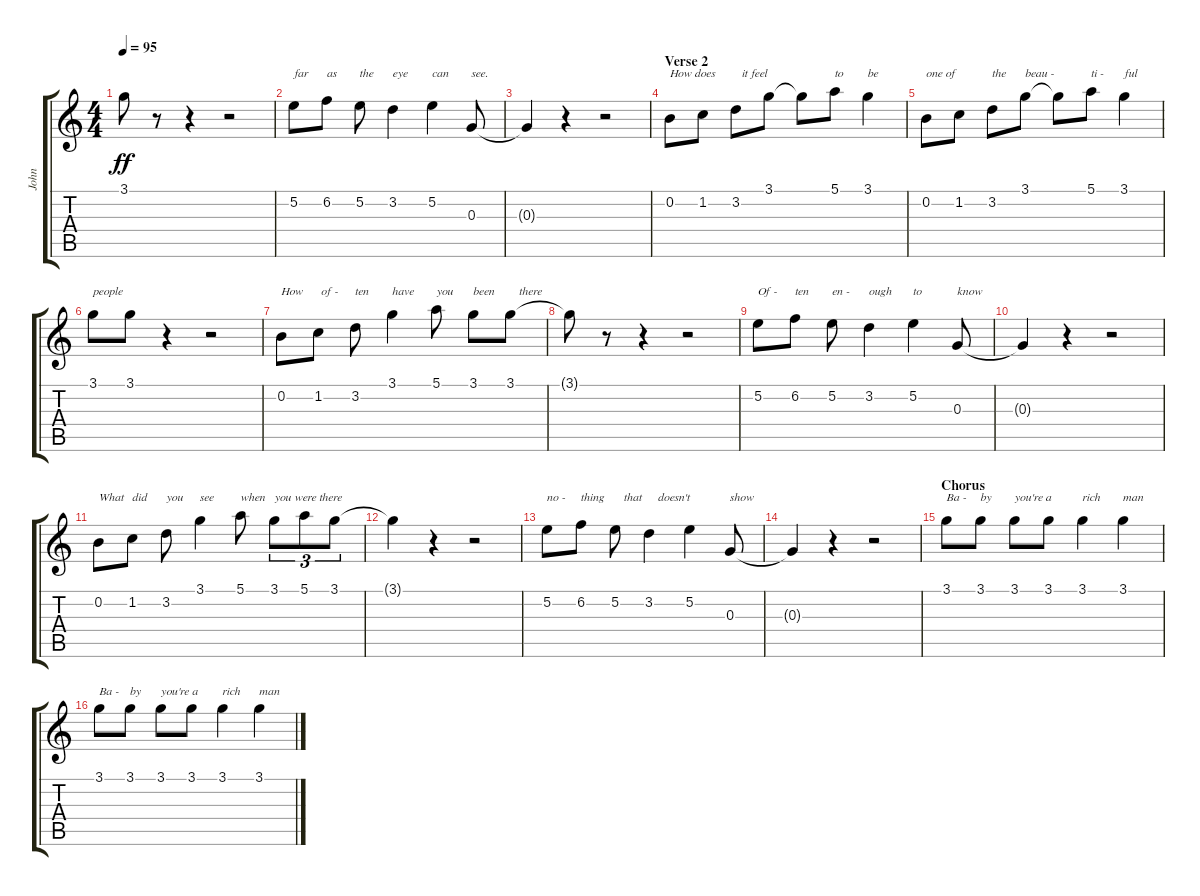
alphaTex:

\track ("John" "John") {instrument acousticguitarsteel}
\staff {score tabs}
\tuning (E4 B3 G3 D3 A2 E2) {hide}
\ts (4 4)
\tempo 95
\clef g2
\ks c
3.1{t}.8{dy ff} r.8 r.4 r.2 |
5.2.8{txt "far"} 6.2.8{txt "as"} 5.2.8{txt "the"} 3.2.4{txt "eye"} 5.2.4{txt "can"} 0.3.8{txt "see."} |
0.3{t}.4 r.4 r.2 |
\section ("" "Verse 2")
0.2.8{txt "How does"} 1.2.8{txt " "} 3.2.8{txt "  it feel"} 3.1.8 3.1{t}.8 5.1.8{txt "to"} 3.1.4{txt "be"} |
0.2.8{txt "one of"} 1.2.8 3.2.8{txt "the"} 3.1.8{txt "beau -"} 3.1{t}.8 5.1.8{txt "ti -"} 3.1.4{txt "ful"} |
3.1.8{txt "people"} 3.1.8 r.4 r.2 |
0.2.8{txt "How"} 1.2.8{txt " of -"} 3.2.8{txt "ten"} 3.1.4{txt "have"} 5.1.8{txt "you"} 3.1.8{txt "been"} 3.1.8{txt "   there"} |
3.1{t}.8 r.8 r.4 r.2 |
5.2.8{txt "Of -"} 6.2.8{txt "ten"} 5.2.8{txt "en -"} 3.2.4{txt "ough"} 5.2.4{txt "to"} 0.3.8{txt "know"} |
0.3{t}.4 r.4 r.2 |
0.2.8{txt "What"} 1.2.8{txt "did"} 3.2.8{txt "you"} 3.1.4{txt "see"} 5.1.8{txt "when"} 3.1.8{tu (3 2) txt "you were there"} 5.1.8{tu (3 2)} 3.1.8{tu (3 2)} |
3.1{t}.4 r.4 r.2 |
5.2.8{txt "no -"} 6.2.8{txt "thing"} 5.2.8{txt "   that"} 3.2.4{txt "   doesn't"} 5.2.4{txt " "} 0.3.8{txt "show"} |
0.3{t}.4 r.4 r.2 |
\section ("" "Chorus")
3.1.8{txt "Ba -"} 3.1.8{txt "by"} 3.1.8{txt "you're a"} 3.1.8 3.1.4{txt "rich"} 3.1.4{txt "man"} |
3.1.8{txt "Ba -"} 3.1.8{txt "by"} 3.1.8{txt "you're a"} 3.1.8 3.1.4{txt "rich"} 3.1.4{txt "man"}
